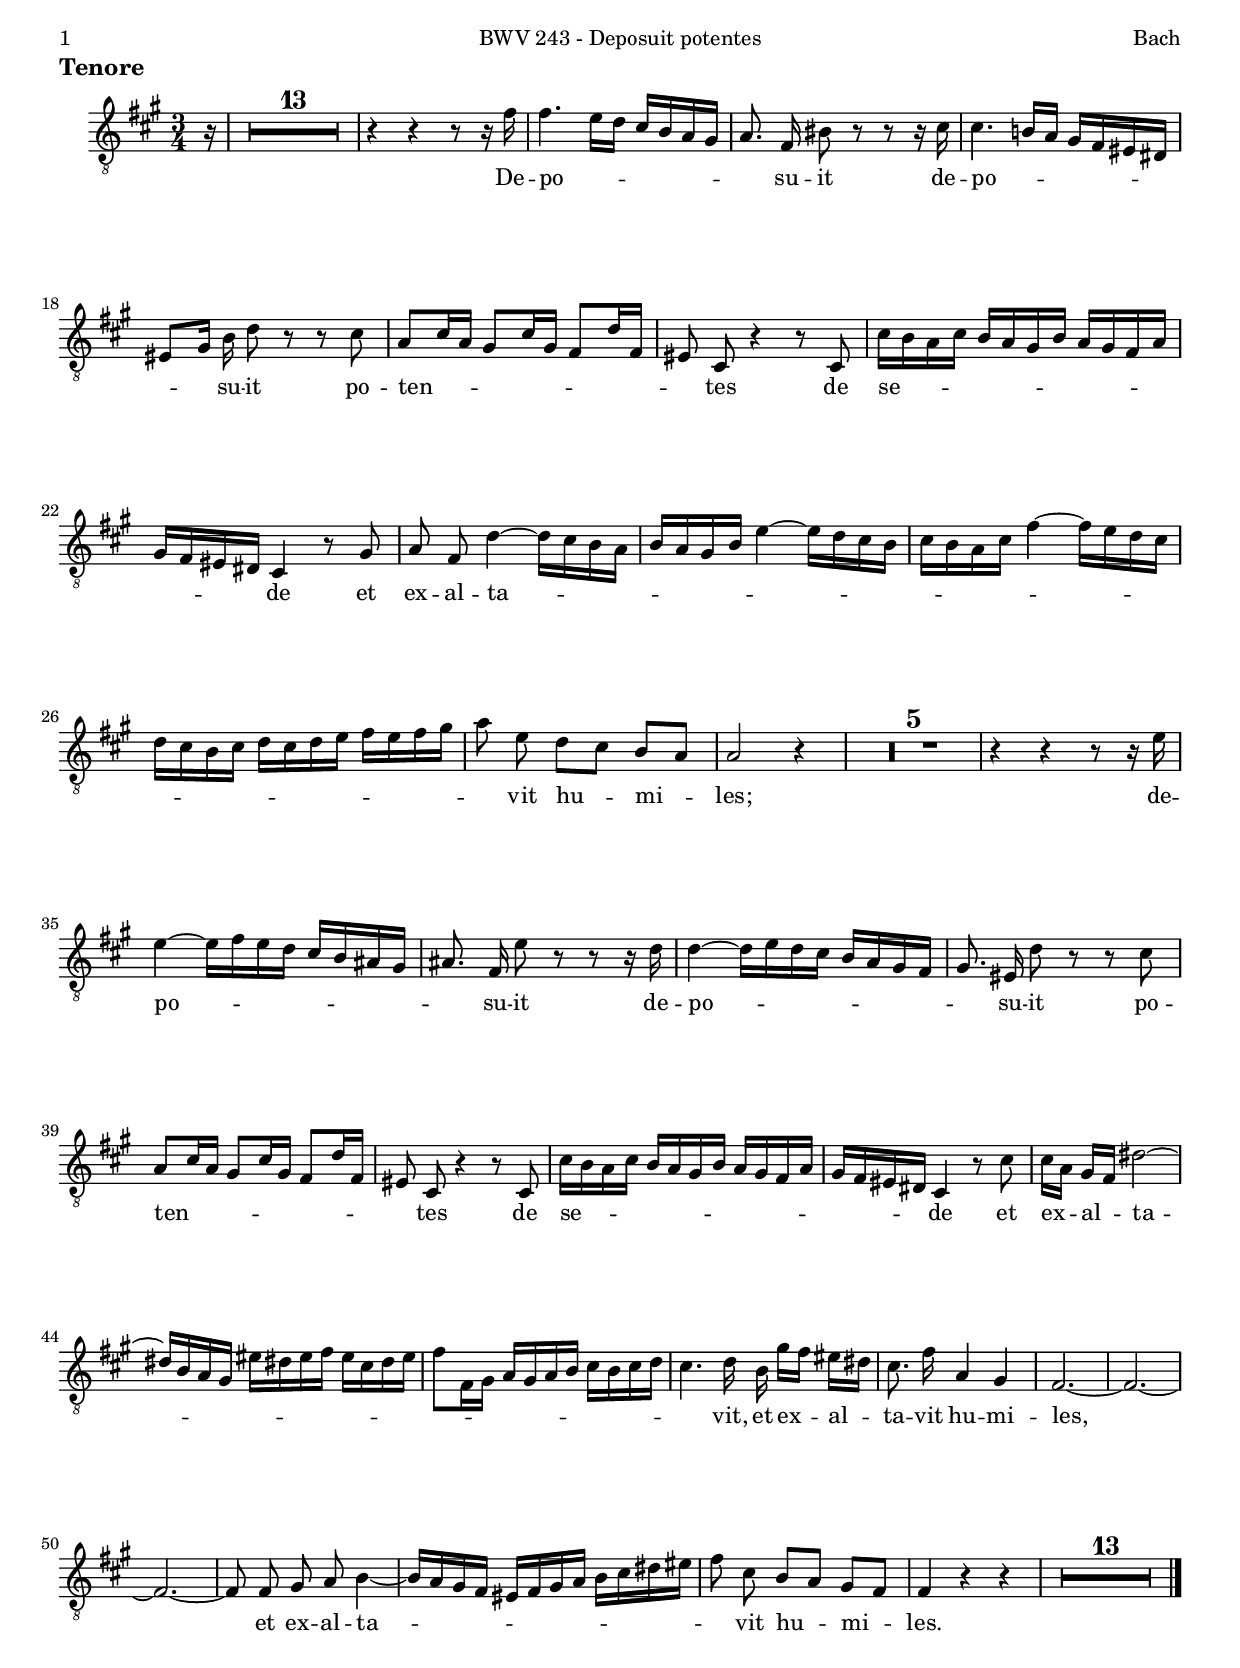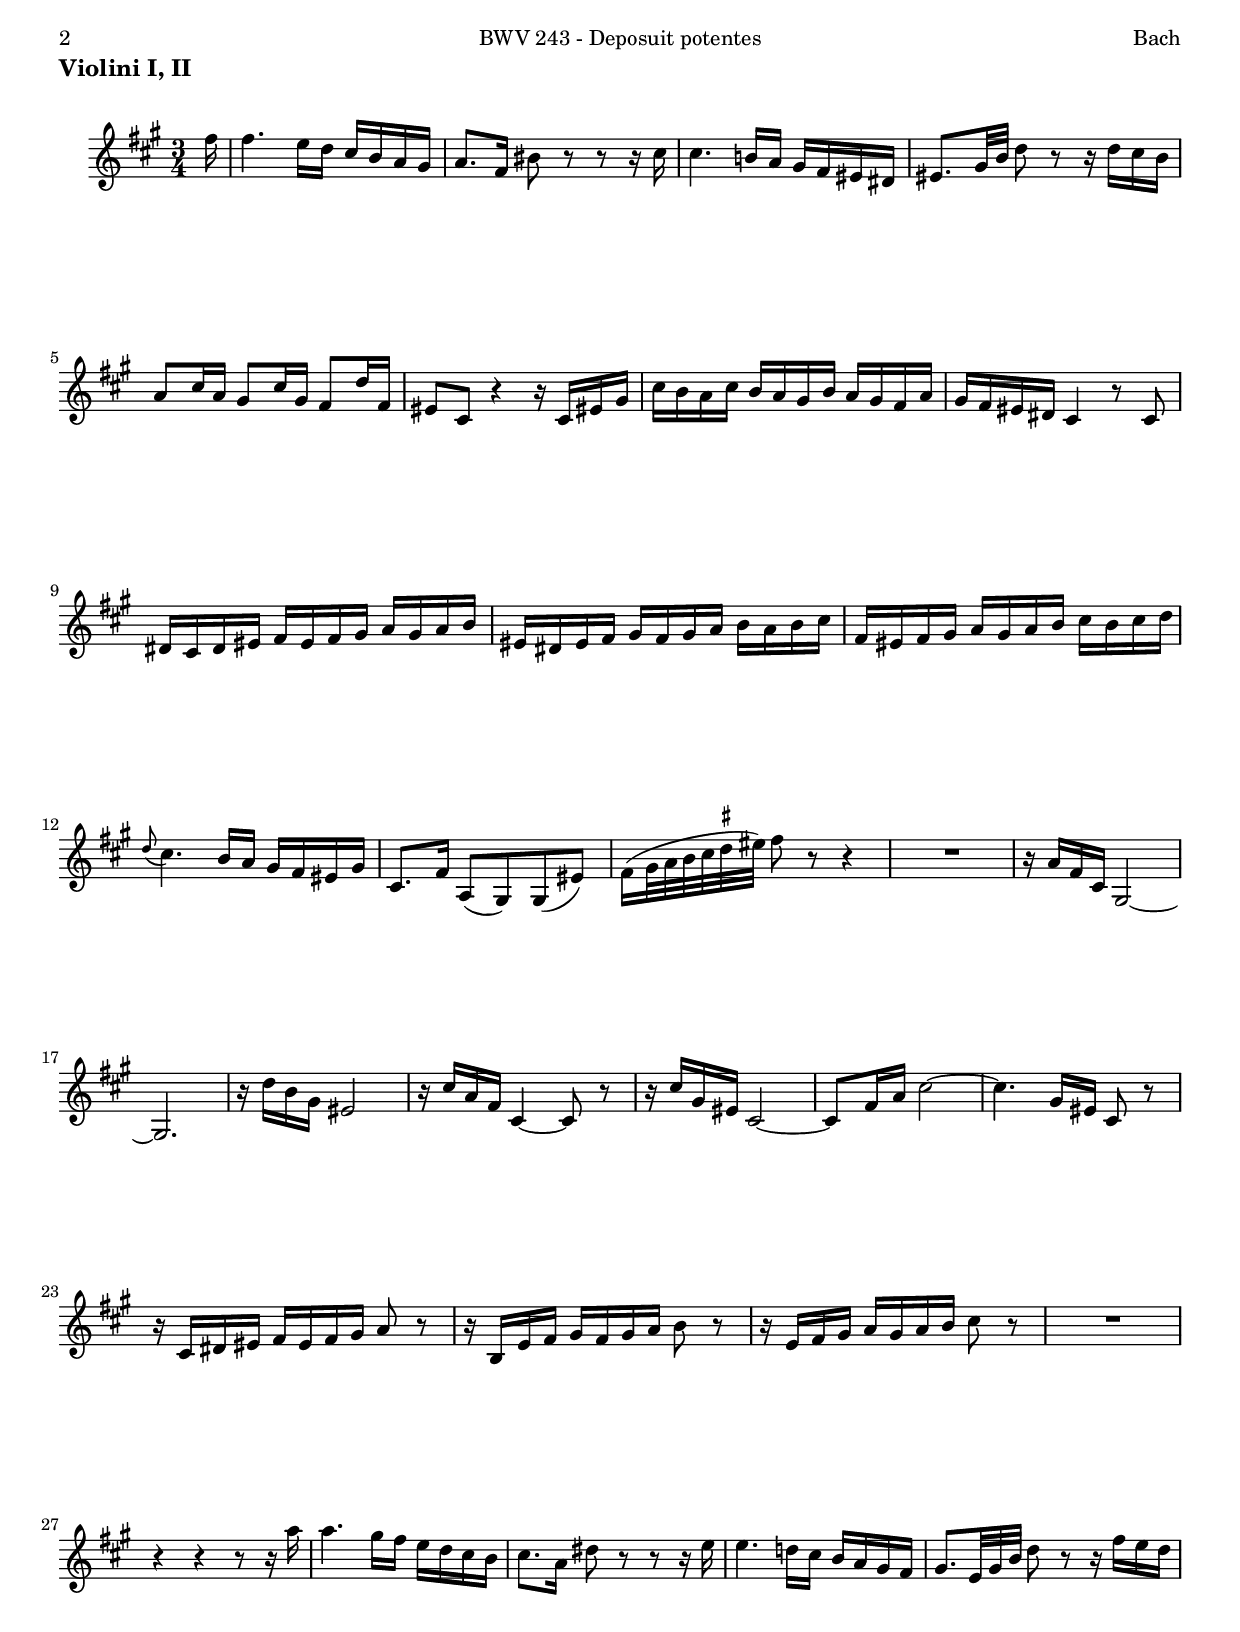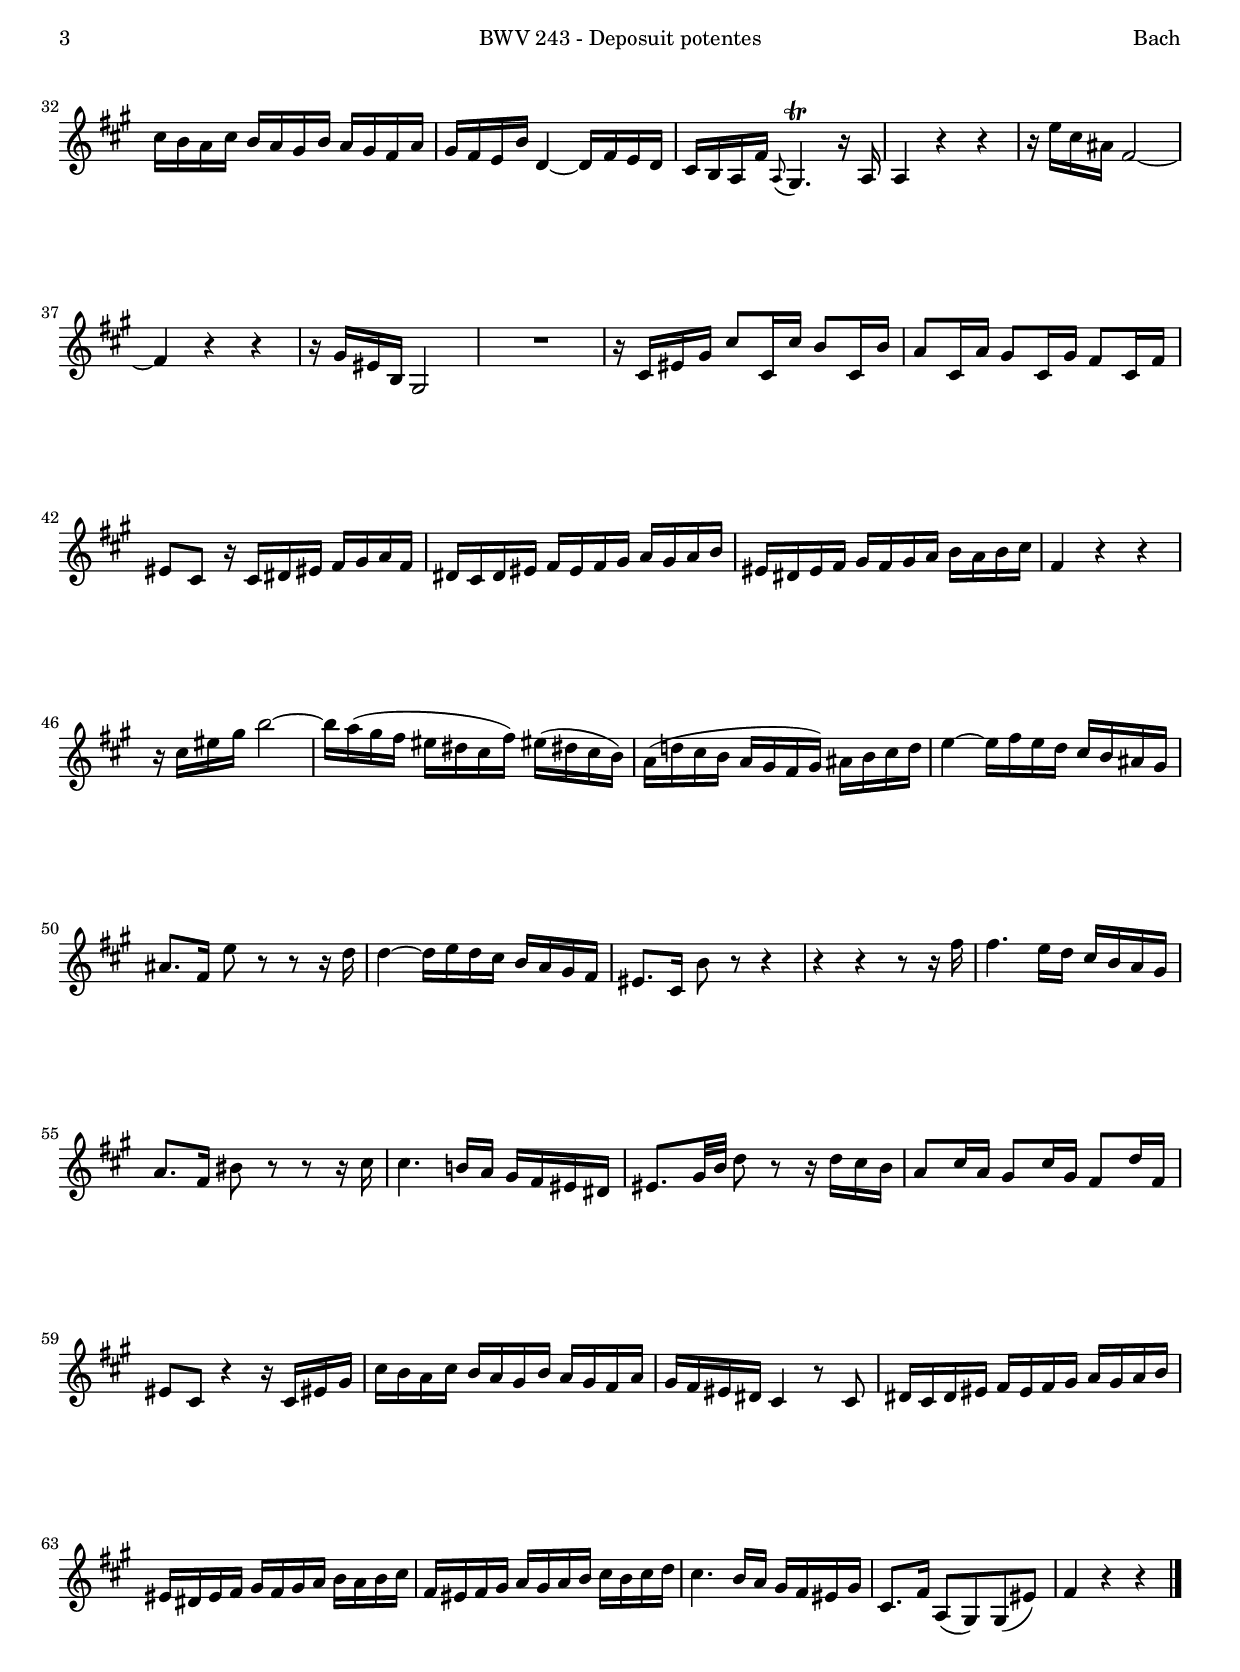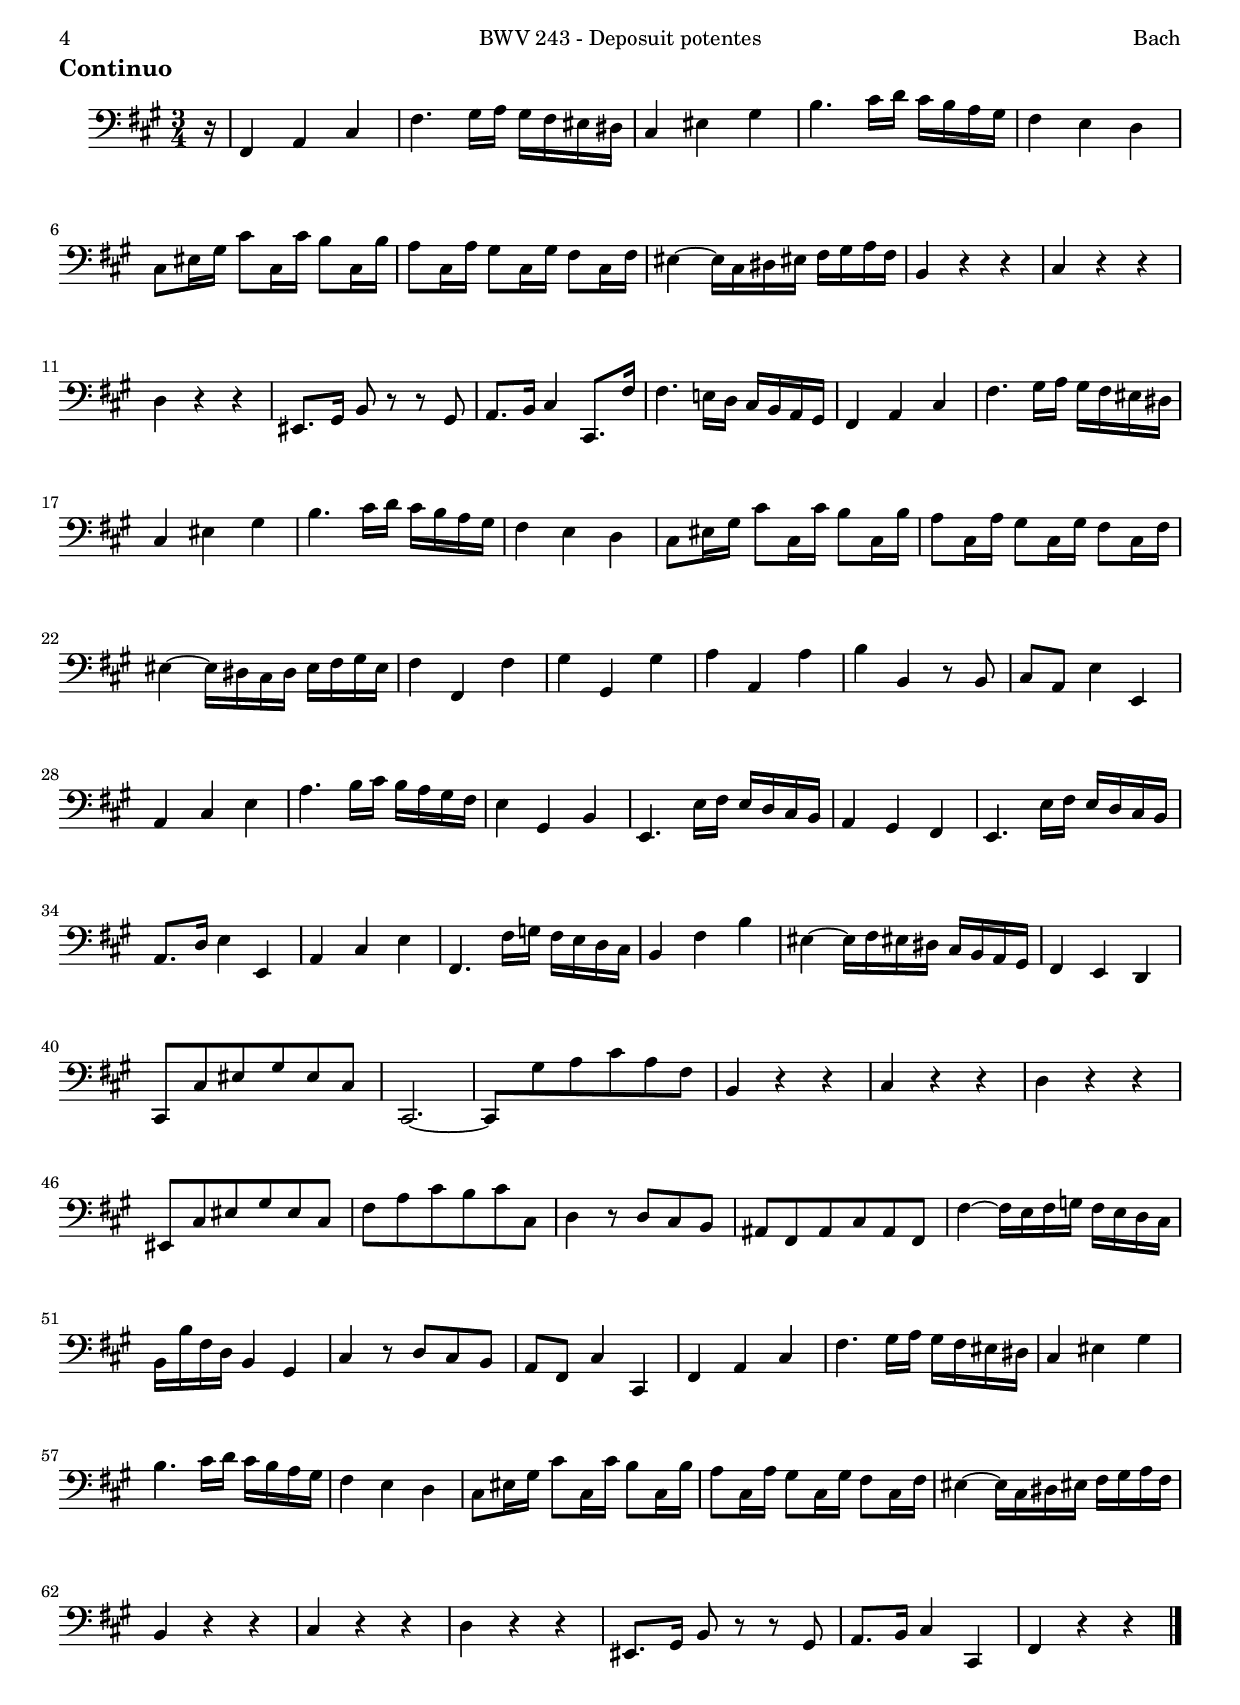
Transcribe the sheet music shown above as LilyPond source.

\version "2.18.0"

#(set-default-paper-size "a4")
#(set-global-staff-size 18.2)
#(ly:set-option 'point-and-click #f)
%nomobile

italicas=\override LyricText.font-shape = #'italic
rectas=\override LyricText.font-shape = #'upright
ss=\once \set suggestAccidentals = ##t
mtempo={\tempo 4 = 78 }
pfermata=\markup{"(" \musicglyph #"scripts.ufermata" ")"}
showMultiRests = { \set Staff.keepAliveInterfaces = #'( rhythmic-grob-interface multi-measure-rest-interface lyric-interface stanza-number-interface percent-repeat-interface) }
hideMultiRests = \unset Staff.keepAliveInterfaces
noados=\once \set Staff.aDueText = #""


htitle="BWV 243 - Deposuit potentes"
hcomposer="Bach"

%{
\header {
	title=\markup{\fontsize #3 "7. Deposuit potentes"}
	subtitle="del Magnificat BWV 243"
        subsubtitle = "  "
        %subsubtitle=\markup{\raise #.8 "BWV 243" \vspace #1 }
        composer="Johann Sebastian Bach (1685-1750)"
        pdfauthor=\composer
       %opus="(-)"
	%poet=\markup{"BWV 243"}
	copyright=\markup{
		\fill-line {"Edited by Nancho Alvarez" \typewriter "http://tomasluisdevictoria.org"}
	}
%	tagline=""
}
%}
global={
  \compressFullBarRests
  \key a \major \time 3/4 
  \partial 16 \skip 16
  \skip 1*3/4*67 \bar "|."
}

tenor=\relative c'{
        \set autoBeaming = ##f
        r16
        R1*3/4*13
        r4 r r8 r16 fis
        fis4. e16[ d] cis[ b a gis]
        a8. fis16 bis8 r8 r r16 cis
        cis4. b!16[ a] gis[ fis eis dis]
        eis8[ gis16] b d8 r r cis
        a8[ cis16 a] gis8[ cis16 gis] fis8[ d'16 fis,]
        eis8 cis r4 r8 cis
        cis'16[ b a cis] b[ a gis b] a[ gis fis a]
        gis[ fis eis dis] cis4 r8 gis'
        a8 fis d'4 ~ d16[ cis b a]
        b[ a gis b] e4 ~ e16[ d cis b]
        cis[ b a cis] fis4 ~ fis16[ e d cis]
        d[ cis b cis] d[ cis d e] fis[ e fis gis]
        a8 e d[ cis] b[ a]
        a2 r4
        R1*3/4*5
        r4 r r8 r16 e'
        e4 ~ e16[ fis e d] cis[ b ais gis]
        ais8. fis16 e'8 r r r16 d
        d4 ~ d16[ e d cis] b[ a gis fis]
        gis8. eis16 d'8 r r cis
        a8[ cis16 a] gis8[ cis16 gis] fis8[ d'16 fis,]
        eis8 cis r4 r8 cis
        cis'16[ b a cis] b[ a gis b] a[ gis fis a]
        gis[ fis eis dis] cis4 r8 cis'
        cis16[ a] gis[ fis] dis'2 ~
        dis16[ b a gis] eis'[ dis eis fis] eis[ cis dis eis]
        fis8[ fis,16 gis] a[ gis a b] cis[ b cis d]
        cis4. d16 b gis'16[ fis] eis[ dis]
        cis8. fis16 a,4 gis
        fis2. ~
        fis ~
        fis ~
        fis8 fis gis a b4 ~
        b16[ a gis fis] eis[ fis gis a] b[ cis dis eis]
        fis8 cis b[ a] gis[ fis]
        fis4 r r
        R1*3/4*13
}

textotenor=\lyricmode{
De -- po -- _ _ _ su -- it
de -- po -- _ _ _ su -- it
po -- ten -- _ _ _ tes
de se -- _ _ _ de
et ex -- al -- ta -- _ _ _ _ _ _ _ _ vit
hu -- mi -- les;
de -- po -- _ _ su -- it
de -- po -- _ _ su -- it
po -- ten -- _ _ _ tes
de se -- _ _ _ de
et ex -- al -- ta -- _ _ _ _ _ _ vit,
et ex -- al -- ta -- vit
hu -- mi -- les,
et ex -- al -- ta -- _ _ _ vit
hu -- mi -- les.
}


violinuno = \relative c'' {
  fis16
  fis4. e16 d cis b a gis
  a8. fis16 bis8 r r r16 cis
  cis4. b!16 a gis fis eis dis
  eis8. gis32 b d8 r r16 d cis b
  a8 cis16 a gis8 cis16 gis fis8 d'16 fis,
  eis8 cis r4 r16 cis eis! gis
  cis b a cis b a gis b a gis fis a
  gis fis eis dis cis4 r8 cis
  dis16 cis dis eis fis eis fis gis a gis a b
  eis, dis eis fis gis fis gis a b a b cis
  fis, eis fis gis a gis a b cis b cis d
  \appoggiatura d8 cis4. b16 a gis fis eis gis
  cis,8. fis16 a,8( gis) gis( eis')
  \override AccidentalSuggestion.avoid-slur = #'outside
  fis16( gis32 a b cis \ss dis eis) fis8 r8 r4
  R1*3/4
  r16 a, fis cis gis2 ~
  gis2. 
  r16 d'' b gis eis2
  r16 cis' a fis cis4 ~ cis8 r
  r16 cis' gis eis cis2 ~
  cis8 fis16 a cis2 ~
  cis4. gis16 eis cis8 r
  r16 cis dis eis fis eis fis gis a8 r
  r16 b, e fis gis fis gis a b8 r
  r16 e, fis gis a gis a b cis8 r
  R1*3/4
  r4 r r8 r16 a'
  a4. gis16 fis e d cis b
  cis8. a16 dis8 r r r16 e
  e4. d!16 cis b a gis fis
  gis8.*5/6 e32 gis b d8 r8 r16 fis e d % debería ser gis8 ~ gis32
  cis b a cis b a gis b a gis fis a
  gis fis e b' d,4 ~ d16 fis e d
  cis b a fis' \appoggiatura a,8 gis4.^\trill r16 a
  a4 r r
  r16 e'' cis ais fis2 ~
  fis4 r r
  r16 gis eis b gis2
  R1*3/4
  r16 cis eis gis cis8 cis,16 cis' b8 cis,16 b'
  a8 cis,16 a' gis8 cis,16 gis'16 fis8 cis16 fis
  eis8 cis r16 cis dis eis! fis gis a fis
  dis cis dis eis fis eis fis gis a gis a b
  eis, dis eis fis gis fis gis a b a b cis
  fis,4 r r
  r16 cis' eis gis b2 ~
  b16 a( gis fis eis dis cis fis) eis!( dis! cis b)
  a( d! cis b a gis fis gis) ais b cis d
  e4 ~ e16 fis e d cis b ais gis
  ais8. fis16 e'8 r r r16 d
  d4 ~ d16 e d cis b a gis fis
  eis8. cis16 b'8 r r4
  r r r8 r16 fis'
  fis4. e16 d cis b a gis
  a8. fis16 bis8 r r r16 cis
  cis4. b!16 a gis fis eis dis
  eis8. gis32 b d8 r r16 d cis b
  a8 cis16 a gis8 cis16 gis fis8 d'16 fis,
  eis8 cis r4 r16 cis eis! gis
  cis b a cis b a gis b a gis fis a
  gis fis eis dis cis4 r8 cis
  dis16 cis dis eis fis eis fis gis a gis a b
  eis, dis eis fis gis fis gis a b a b cis
  fis, eis fis gis a gis a b cis b cis d
  cis4. b16 a gis fis eis gis
  cis,8. fis16 a,8( gis) gis( eis')
  fis4 r r
}

cello=\relative c,{
  r16
  fis4 a cis
  fis4. gis16 a gis fis eis dis
  cis4 eis gis
  b4. cis16 d cis b a gis
  fis4 e d
  cis8 eis16 gis cis8 cis,16 cis' b8 cis,16 b'
  a8 cis,16 a' gis8 cis,16 gis' fis8 cis16 fis
  eis4 ~ eis16 cis dis eis! fis gis a fis
  b,4 r r
  cis4 r r
  d r r
  eis,8. gis16 b8 r r gis
  a8. b16 cis4 cis,8. fis'16
  fis4. e!16 d cis b a gis
  fis4 a cis
  fis4. gis16 a gis fis eis dis
  cis4 eis gis
  b4. cis16 d cis b a gis
  fis4 e d
  cis8 eis16 gis cis8 cis,16 cis' b8 cis,16 b'
  a8 cis,16 a' gis8 cis,16 gis' fis8 cis16 fis
  eis4 ~ eis16 dis cis dis eis fis gis eis
  fis4 fis, fis'
  gis gis, gis'
  a a, a'
  b b, r8 b 
  cis a e'4 e,
  a4 cis e
  a4. b16 cis b a gis fis
  e4 gis, b
  e,4. e'16 fis e d cis b
  a4 gis fis
  e4. e'16 fis e d cis b
  a8. d16 e4 e,
  a cis e
  fis,4. fis'16 g fis e d cis
  b4 fis' b
  eis,4 ~ eis16 fis eis! dis cis b a gis
  fis4 e d
  cis8 cis' eis gis eis cis
  cis,2. ~
  \once \override Beam.auto-knee-gap = #2
  cis8 gis'' a cis a fis
  b,4 r r
  cis r r
  d r r
  eis,8 cis' eis! gis eis cis
  fis a cis b cis cis,
  d4 r8 d cis b
  ais fis ais cis ais fis
  fis'4 ~ fis16 e fis g fis e d cis
  b b' fis d b4 gis
  cis r8 d cis b
  a fis cis'4 cis,
  fis a cis
  fis4. gis16 a gis fis eis dis
  cis4 eis gis
  b4. cis16 d cis b a gis
  fis4 e d
  cis8 eis16 gis cis8 cis,16 cis' b8 cis,16 b'
  a8 cis,16 a' gis8 cis,16 gis' fis8 cis16 fis
  eis4 ~ eis16 cis dis eis! fis gis a fis
  b,4 r r
  cis4 r r
  d r r
  eis,8. gis16 b8 r r gis
  a8. b16 cis4 cis,
  fis4 r r
}

guia=\relative c''{
  \set autoBeaming = ##t

}




\markup{\bold \larger "Tenore"}
\score{
\new Staff <<\global
        \new Voice="v3" {
%                \set Staff.instrumentName="Tenore "
                %\set Staff.shortInstrumentName="T"
                \clef "G_8"
                \tenor }
        \new Lyrics \lyricsto "v3" {\textotenor }
        >>   
}
\pageBreak

\markup{\bold \larger "Violini I, II"}
\score{
        \new Staff<<\global
	\new Voice="vi1" {
%		\set Staff.instrumentName=\markup{\center-column{"Violini" \smaller \raise #1 "all' unisono"}}
		\clef "treble"
		\violinuno }
	>> 
}
\pageBreak

\markup{\bold \larger "Continuo"}
\score{
        \new Staff <<\global
	\new Voice="cont" {
	%	\set Staff.instrumentName=\markup{\center-column{"Organo e" \raise #1 "Continuo"}}
		\clef "bass"
		\cello }
	>> 
}
%{
	\new Staff \with{ 
      \remove Ambitus_engraver
      fontSize = #-3
      \override StaffSymbol #'staff-space = #(magstep -4)
      }<<\global
	\new Voice="v6" {
		\clef "treble"
		\guia }
	>>
%}

%{
\layout{ 
	\context {\Lyrics 
		\override VerticalAxisGroup.staff-affinity = #UP
		\override VerticalAxisGroup.nonstaff-relatedstaff-spacing =
			#'((basic-distance . 0) (minimum-distance . 0) (padding . 1))
		\override LyricText.font-size = #1.2
		\override LyricHyphen.minimum-distance = #0.5
	}
	\context {\Score 
		tempoHideNote = ##t
		\override BarNumber.padding = #2 
	}
	\context {\Voice 
		%melismaBusyProperties = #'()
		%autoBeaming = ##f
	}

        \context {\ChoirStaff 
                  \override StaffGrouper.staffgroup-staff-spacing =
                        #'((basic-distance . 15) (minimum-distance . 0) (padding . 1))
                  \override StaffGrouper.staff-staff-spacing =
                        #'((basic-distance . 11) (minimum-distance . 0) (padding . 1))
        }

        \context {\StaffGroup
                  \override StaffGrouper.staffgroup-staff-spacing =
                        #'((basic-distance . 15) (minimum-distance . 0) (padding . 1))
                  \override StaffGrouper.staff-staff-spacing =
                        #'((basic-distance . 11) (minimum-distance . 0) (padding . 1))
        }

	\context {\Staff 
                \RemoveEmptyStaves %notablet
                %\override VerticalAxisGroup.remove-first = ##t
		%\override VerticalAxisGroup.staff-staff-spacing =
		%	#'((basic-distance . 10) (minimum-distance . 0) (padding . 1))
		\consists Ambitus_engraver 
		\override LigatureBracket.padding = #1
	}
}
%}


\paper{
	evenHeaderMarkup=\markup  \fill-line { \fromproperty #'page:page-number-string \htitle \hcomposer }
	oddHeaderMarkup= \markup  \fill-line { \on-the-fly #not-first-page \hcomposer \on-the-fly #not-first-page \htitle \on-the-fly #not-first-page \fromproperty #'page:page-number-string }
	oddHeaderMarkup = \evenHeaderMarkup
	%system-count=20
	%page-count = 16
	ragged-last-bottom = ##f
	indent=0.5\cm
	system-system-spacing =
	#'((basic-distance . 22) (minimum-distance . 0) (padding . 5))
	top-system-spacing = % header
	#'((basic-distance . 12) (minimum-distance . 0) (padding . 0))
	last-bottom-spacing = % footer
	#'((basic-distance . 15) (minimum-distance . 0) (padding . 0))
	markup-system-spacing.padding = #1.5
}
